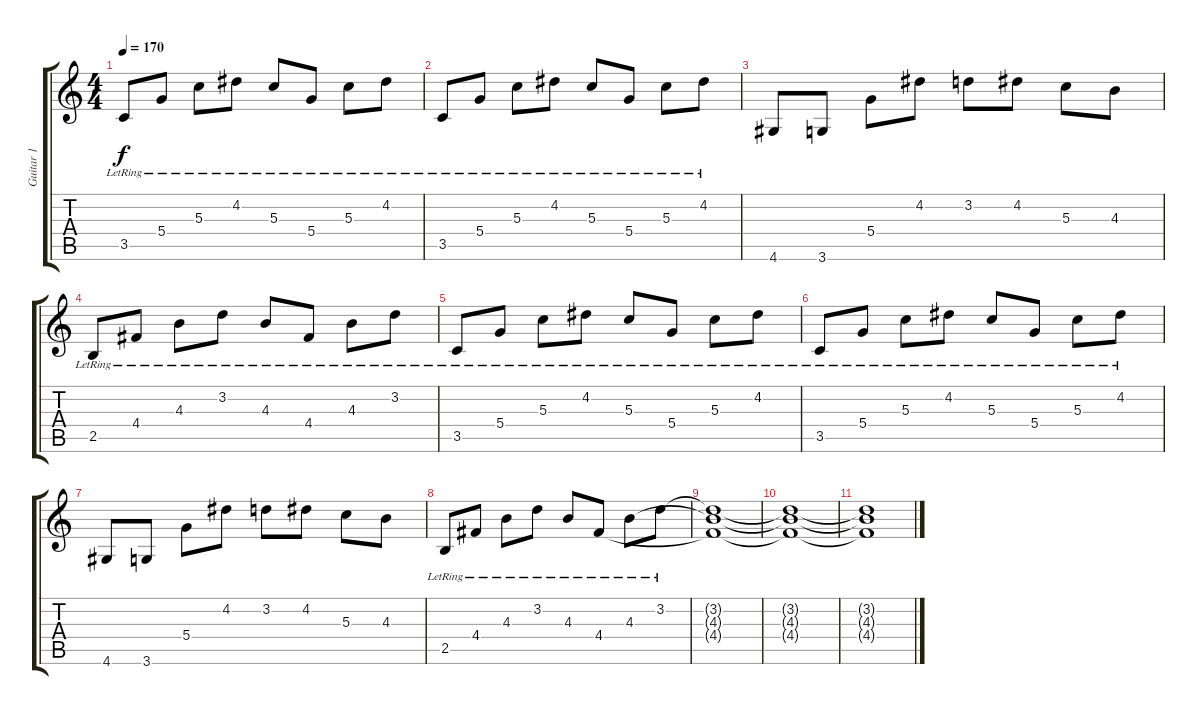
\track ("Guitar 1" "Guitar 1") {instrument acousticguitarsteel}
\staff {score tabs}
\tuning (E4 B3 G3 D3 A2 E2) {hide}
\ts (4 4)
\tempo 170
\clef g2
\ks c
3.5{lr}.8{dy f} 5.4{lr}.8 5.3{lr}.8 4.2{lr}.8 5.3{lr}.8 5.4{lr}.8 5.3{lr}.8 4.2{lr}.8 |
3.5{lr}.8 5.4{lr}.8 5.3{lr}.8 4.2{lr}.8 5.3{lr}.8 5.4{lr}.8 5.3{lr}.8 4.2{lr}.8 |
4.6.8 3.6.8 5.4.8 4.2.8 3.2.8 4.2.8 5.3.8 4.3.8 |
2.5{lr}.8 4.4{lr}.8 4.3{lr}.8 3.2{lr}.8 4.3{lr}.8 4.4{lr}.8 4.3{lr}.8 3.2{lr}.8 |
3.5{lr}.8 5.4{lr}.8 5.3{lr}.8 4.2{lr}.8 5.3{lr}.8 5.4{lr}.8 5.3{lr}.8 4.2{lr}.8 |
3.5{lr}.8 5.4{lr}.8 5.3{lr}.8 4.2{lr}.8 5.3{lr}.8 5.4{lr}.8 5.3{lr}.8 4.2{lr}.8 |
4.6.8 3.6.8 5.4.8 4.2.8 3.2.8 4.2.8 5.3.8 4.3.8 |
2.5{lr}.8 4.4{lr}.8 4.3{lr}.8 3.2{lr}.8 4.3{lr}.8 4.4{lr}.8 4.3{lr}.8 3.2{lr}.8 |
(3.2{t} 4.3{t} 4.4{t}).1 |
(3.2{t} 4.3{t} 4.4{t}).1 |
(3.2{t} 4.3{t} 4.4{t}).1
